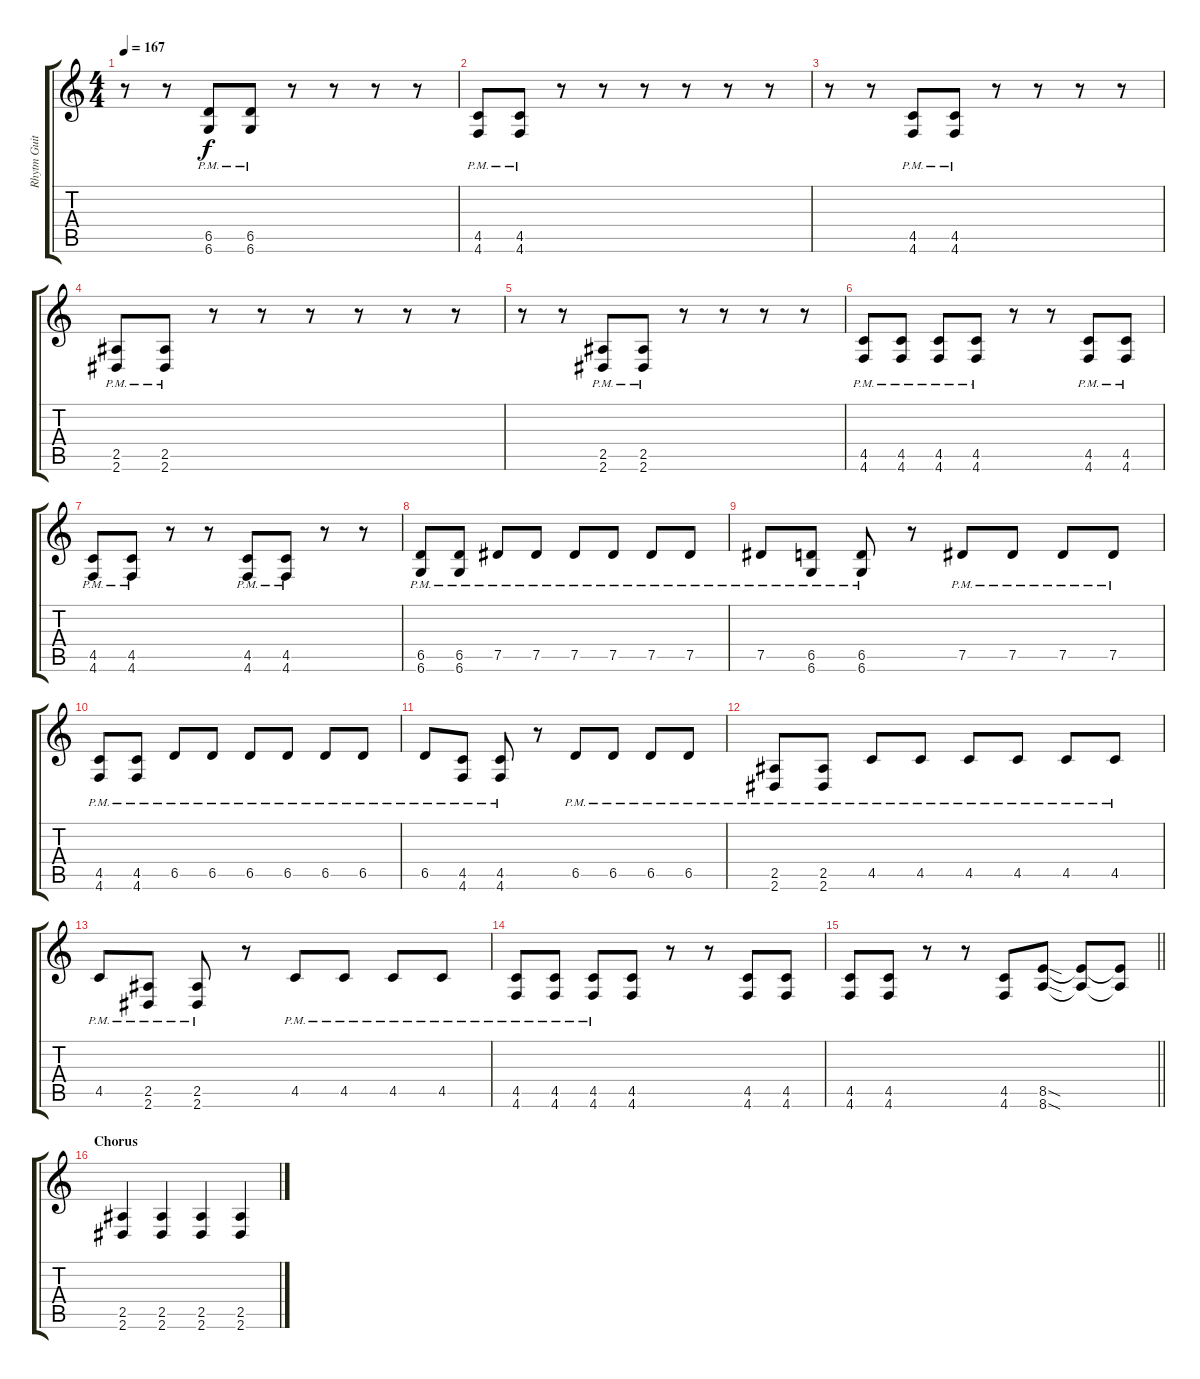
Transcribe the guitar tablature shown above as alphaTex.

\track ("Rhytm Guitar [R]" "Rhytm Guit") {instrument distortionguitar}
\staff {score tabs}
\tuning (Eb4 Bb3 Gb3 Db3 Ab2 Db2) {hide}
\ts (4 4)
\tempo 167
\clef g2
\ks c
r.8{dy f} r.8 (6.5{pm} 6.6{pm}).8 (6.5{pm} 6.6{pm}).8 r.8 r.8 r.8 r.8 |
(4.5{pm} 4.6{pm}).8 (4.5{pm} 4.6{pm}).8 r.8 r.8 r.8 r.8 r.8 r.8 |
r.8 r.8 (4.5{pm} 4.6{pm}).8 (4.5{pm} 4.6{pm}).8 r.8 r.8 r.8 r.8 |
(2.5{pm} 2.6{pm}).8 (2.5{pm} 2.6{pm}).8 r.8 r.8 r.8 r.8 r.8 r.8 |
r.8 r.8 (2.5{pm} 2.6{pm}).8 (2.5{pm} 2.6{pm}).8 r.8 r.8 r.8 r.8 |
(4.5{pm} 4.6{pm}).8 (4.5{pm} 4.6{pm}).8 (4.5{pm} 4.6{pm}).8 (4.5{pm} 4.6{pm}).8 r.8 r.8 (4.5{pm} 4.6{pm}).8 (4.5{pm} 4.6{pm}).8 |
(4.5{pm} 4.6{pm}).8 (4.5{pm} 4.6{pm}).8 r.8 r.8 (4.5{pm} 4.6{pm}).8 (4.5{pm} 4.6{pm}).8 r.8 r.8 |
(6.5{pm} 6.6{pm}).8 (6.5{pm} 6.6{pm}).8 7.5{pm}.8 7.5{pm}.8 7.5{pm}.8 7.5{pm}.8 7.5{pm}.8 7.5{pm}.8 |
7.5{pm}.8 (6.5{pm} 6.6{pm}).8 (6.5{pm} 6.6{pm}).8 r.8 7.5{pm}.8 7.5{pm}.8 7.5{pm}.8 7.5{pm}.8 |
(4.5{pm} 4.6{pm}).8 (4.5{pm} 4.6{pm}).8 6.5{pm}.8 6.5{pm}.8 6.5{pm}.8 6.5{pm}.8 6.5{pm}.8 6.5{pm}.8 |
6.5{pm}.8 (4.5{pm} 4.6{pm}).8 (4.5{pm} 4.6{pm}).8 r.8 6.5{pm}.8 6.5{pm}.8 6.5{pm}.8 6.5{pm}.8 |
(2.5{pm} 2.6{pm}).8 (2.5{pm} 2.6{pm}).8 4.5{pm}.8 4.5{pm}.8 4.5{pm}.8 4.5{pm}.8 4.5{pm}.8 4.5{pm}.8 |
4.5{pm}.8 (2.5{pm} 2.6{pm}).8 (2.5{pm} 2.6{pm}).8 r.8 4.5{pm}.8 4.5{pm}.8 4.5{pm}.8 4.5{pm}.8 |
(4.5{pm} 4.6{pm}).8 (4.5{pm} 4.6{pm}).8 (4.5{pm} 4.6{pm}).8 (4.5 4.6).8 r.8 r.8 (4.5 4.6).8 (4.5 4.6).8 |
\barLineRight lightlight
(4.5 4.6).8 (4.5 4.6).8 r.8 r.8 (4.5 4.6).8 (8.5{sod} 8.6{sod}).8 (8.5{t} 8.6{t}).8 (8.5{t} 8.6{t}).8 |
\section ("" "Chorus")
(2.5 2.6).4 (2.5 2.6).4 (2.5 2.6).4 (2.5 2.6).4
